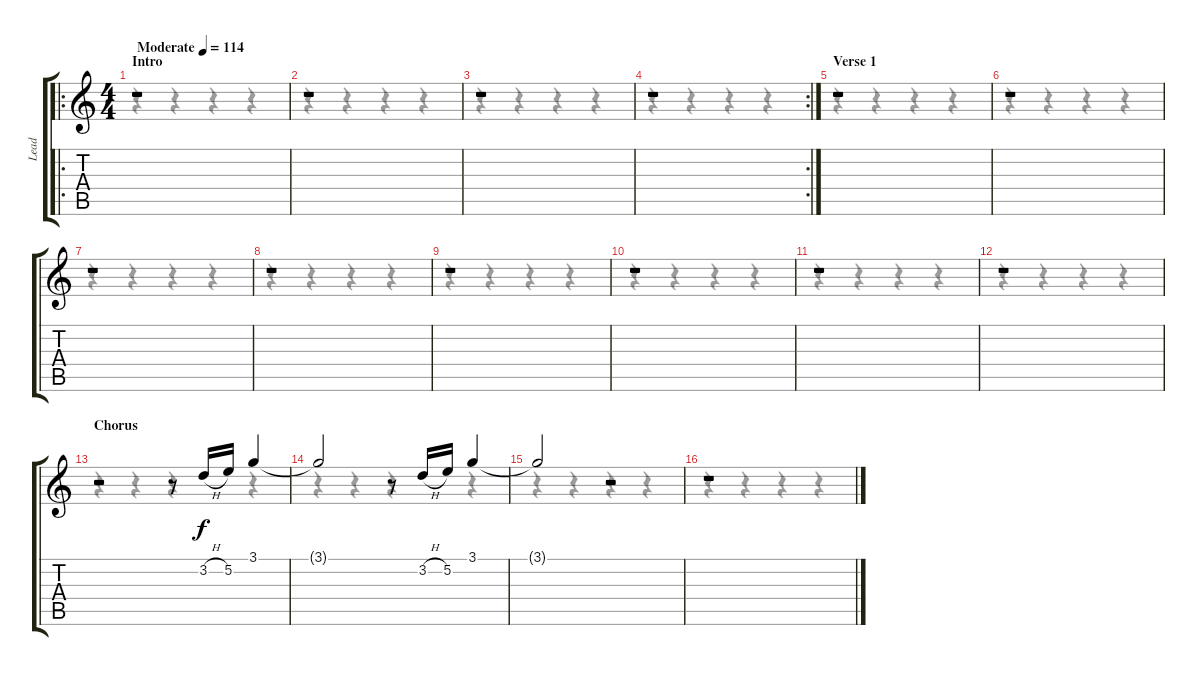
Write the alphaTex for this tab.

\track ("Lead" "Lead") {instrument electricguitarjazz}
\staff {score tabs}
\tuning (E4 B3 G3 D3 A2 E2) {hide}
\voice
\ro
\ts (4 4)
\section ("" "Intro")
\tempo (114 "Moderate")
\clef g2
\ks c
r.1{dy f instrument electricguitarjazz} |
r.1 |
r.1 |
\rc 2
r.1 |
\section ("" "Verse 1")
r.1 |
r.1 |
r.1 |
r.1 |
r.1 |
r.1 |
r.1 |
r.1 |
\section ("" "Chorus")
r.2 r.8 3.2{h}.16 5.2.16 3.1.4 |
3.1{t}.2 r.8 3.2{h}.16 5.2.16 3.1.4 |
3.1{t}.2 r.2 |
r.1
\voice
\clef g2
\ottava regular
\simile none
\ks c
r.4{dy f} r.4 r.4 r.4 |
r.4 r.4 r.4 r.4 |
r.4 r.4 r.4 r.4 |
r.4 r.4 r.4 r.4 |
r.4 r.4 r.4 r.4 |
r.4 r.4 r.4 r.4 |
r.4 r.4 r.4 r.4 |
r.4 r.4 r.4 r.4 |
r.4 r.4 r.4 r.4 |
r.4 r.4 r.4 r.4 |
r.4 r.4 r.4 r.4 |
r.4 r.4 r.4 r.4 |
r.4 r.4 r.4 r.4 |
r.4 r.4 r.4 r.4 |
r.4 r.4 r.4 r.4 |
r.4 r.4 r.4 r.4
